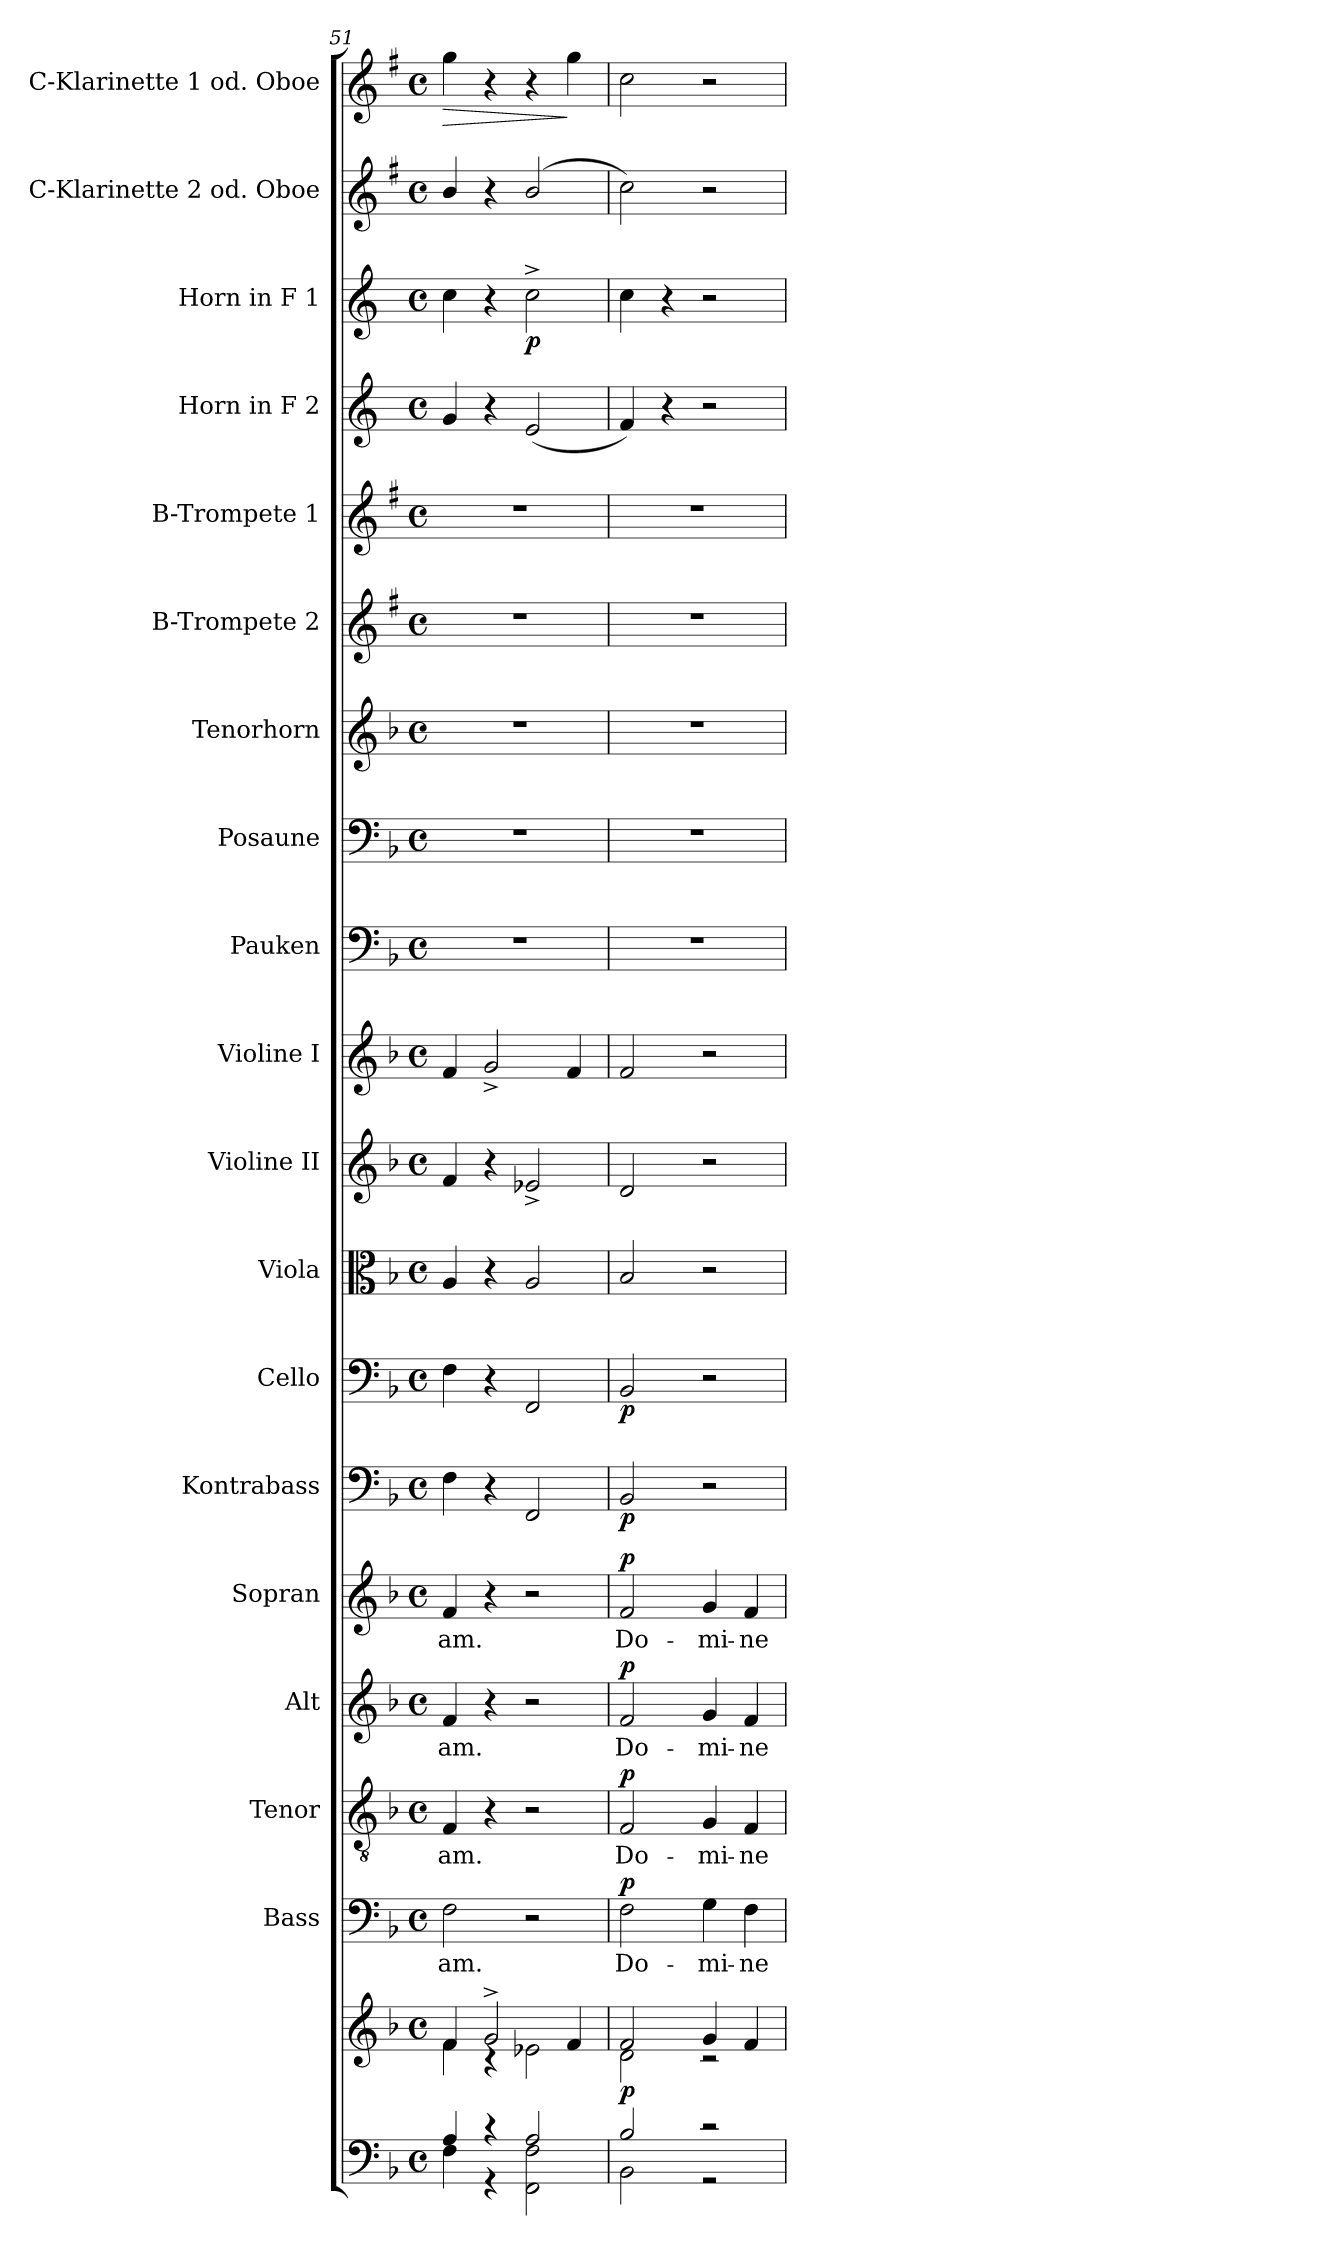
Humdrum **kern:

**kern	**kern	**dynam	**kern	**text	**dynam	**kern	**text	**dynam	**kern	**text	**dynam	**kern	**text	**dynam	**kern	**dynam	**kern	**dynam	**kern	**kern	**kern	**kern	**kern	**kern	**kern	**kern	**kern	**kern	**dynam	**kern	**kern	**dynam
*part19	*part19	*part19	*part18	*part18	*part18	*part17	*part17	*part17	*part16	*part16	*part16	*part15	*part15	*part15	*part14	*part14	*part13	*part13	*part12	*part11	*part10	*part9	*part8	*part7	*part6	*part5	*part4	*part3	*part3	*part2	*part1	*part1
*staff20	*staff19	*staff19/20	*staff18	*staff18	*staff18	*staff17	*staff17	*staff17	*staff16	*staff16	*staff16	*staff15	*staff15	*staff15	*staff14	*staff14	*staff13	*staff13	*staff12	*staff11	*staff10	*staff9	*staff8	*staff7	*staff6	*staff5	*staff4	*staff3	*staff3	*staff2	*staff1	*staff1
*	*	*	*I"Bass	*	*	*I"Tenor	*	*	*I"Alt	*	*	*I"Sopran	*	*	*I"Kontrabass	*	*I"Cello	*	*I"Viola	*I"Violine II	*I"Violine I	*I"Pauken	*I"Posaune	*I"Tenorhorn	*I"B-Trompete 2	*I"B-Trompete 1	*I"Horn in F 2	*I"Horn in F 1	*	*I"C-Klarinette 2 od. Oboe	*I"C-Klarinette 1 od. Oboe	*
*	*	*	*I'B.	*	*	*I'T.	*	*	*I'A.	*	*	*I'S.	*	*	*I'Kb.	*	*	*	*I'Vla.	*I'Vl. II	*I'Vl. I	*I'Pk.	*I'Pos.	*I'T. Hrn.	*I'B Trp. 2	*I'B Trp. 1	*	*	*	*I'C Kl. 2	*I'C Kl. 1	*
*clefF4	*clefG2	*	*clefF4	*	*	*clefGv2	*	*	*clefG2	*	*	*clefG2	*	*	*clefF4	*	*clefF4	*	*clefC3	*clefG2	*clefG2	*clefF4	*clefF4	*clefG2	*clefG2	*clefG2	*clefG2	*clefG2	*	*clefG2	*clefG2	*
*	*	*	*	*	*	*	*	*	*	*	*	*	*	*	*ITrd7c12	*	*	*	*	*	*	*	*	*ITrd8c14	*ITrd1c2	*ITrd1c2	*ITrd4c7	*ITrd4c7	*	*ITrd1c2	*ITrd1c2	*
*k[b-]	*k[b-]	*	*k[b-]	*	*	*k[b-]	*	*	*k[b-]	*	*	*k[b-]	*	*	*k[b-]	*	*k[b-]	*	*k[b-]	*k[b-]	*k[b-]	*k[b-]	*k[b-]	*k[b-]	*k[b-]	*k[b-]	*k[b-]	*k[b-]	*	*k[b-]	*k[b-]	*
*F:	*F:	*	*F:	*	*	*F:	*	*	*F:	*	*	*F:	*	*	*F:	*	*F:	*	*F:	*F:	*F:	*F:	*F:	*F:	*F:	*F:	*F:	*F:	*	*F:	*F:	*
*M4/4	*M4/4	*	*M4/4	*	*	*M4/4	*	*	*M4/4	*	*	*M4/4	*	*	*M4/4	*	*M4/4	*	*M4/4	*M4/4	*M4/4	*M4/4	*M4/4	*M4/4	*M4/4	*M4/4	*M4/4	*M4/4	*	*M4/4	*M4/4	*
*met(c)	*met(c)	*	*met(c)	*	*	*met(c)	*	*	*met(c)	*	*	*met(c)	*	*	*met(c)	*	*met(c)	*	*met(c)	*met(c)	*met(c)	*met(c)	*met(c)	*met(c)	*met(c)	*met(c)	*met(c)	*met(c)	*	*met(c)	*met(c)	*
=51	=51	=51	=51	=51	=51	=51	=51	=51	=51	=51	=51	=51	=51	=51	=51	=51	=51	=51	=51	=51	=51	=51	=51	=51	=51	=51	=51	=51	=51	=51	=51	=51
*^	*^	*	*	*	*	*	*	*	*	*	*	*	*	*	*	*	*	*	*	*	*	*	*	*	*	*	*	*	*	*	*	*
!	!	!	!	!	!	!LO:LY:b	!	!	!LO:LY:b	!	!	!LO:LY:b	!	!	!LO:LY:b	!	!	!	!	!	!	!	!	!	!	!	!	!	!	!	!	!	!	!LO:HP:b
4A/	4F\	4f/	4f\	.	2F\	-am.	.	4F/	-am.	.	4f/	-am.	.	4f/	-am.	.	4FF\	.	4F\	.	4A/	4f/	4f/	1r	1r	1r	1r	1r	4c/	4f\	.	4a/	4ff\	>
4r	4r	2g^>/	4rB	.	.	.	.	4r	.	.	4r	.	.	4r	.	.	4r	.	4r	.	4r	4r	2g^</	.	.	.	.	.	4r	4r	.	4r	4r	.
!	!	!	!	!	!	!	!	!	!	!	!	!	!	!	!	!	!	!	!	!	!	!	!	!	!	!	!	!	!	!	!LO:DY:b	!	!	!
2A/	2FF\ 2F\	.	2e-X\	.	2r	.	.	2r	.	.	2r	.	.	2r	.	.	2FFF/	.	2FF/	.	2A/	2e-X^</	.	.	.	.	.	.	(<2A/	2f^>\	p	(2a/	4r	.
.	.	4f/	.	.	.	.	.	.	.	.	.	.	.	.	.	.	.	.	.	.	.	.	4f/	.	.	.	.	.	.	.	.	.	4ff\	]
=52	=52	=52	=52	=52	=52	=52	=52	=52	=52	=52	=52	=52	=52	=52	=52	=52	=52	=52	=52	=52	=52	=52	=52	=52	=52	=52	=52	=52	=52	=52	=52	=52	=52	=52
!	!	!	!	!LO:DY:b	!	!LO:LY:b	!LO:DY:a	!	!LO:LY:b	!LO:DY:a	!	!LO:LY:b	!LO:DY:a	!	!LO:LY:b	!LO:DY:a	!	!LO:DY:b	!	!LO:DY:b	!	!	!	!	!	!	!	!	!	!	!	!	!	!
2B-/	2BB-\	2f/	2d\	p	2F\	Do-	p	2F/	Do-	p	2f/	Do-	p	2f/	Do-	p	2BBB-/	p	2BB-/	p	2B-/	2d/	2f/	1r	1r	1r	1r	1r	4B-/)	4f\	.	2b-\)	2b-\	.
.	.	.	.	.	.	.	.	.	.	.	.	.	.	.	.	.	.	.	.	.	.	.	.	.	.	.	.	.	4r	4r	.	.	.	.
!	!	!	!	!	!	!LO:LY:b	!	!	!LO:LY:b	!	!	!LO:LY:b	!	!	!LO:LY:b	!	!	!	!	!	!	!	!	!	!	!	!	!	!	!	!	!	!	!
2r	2r	4g/	2rc	.	4G\	-mi-	.	4G/	-mi-	.	4g/	-mi-	.	4g/	-mi-	.	2r	.	2r	.	2r	2r	2r	.	.	.	.	.	2r	2r	.	2r	2r	.
!	!	!	!	!	!	!LO:LY:b	!	!	!LO:LY:b	!	!	!LO:LY:b	!	!	!LO:LY:b	!	!	!	!	!	!	!	!	!	!	!	!	!	!	!	!	!	!	!
.	.	4f/	.	.	4F\	-ne	.	4F/	-ne	.	4f/	-ne	.	4f/	-ne	.	.	.	.	.	.	.	.	.	.	.	.	.	.	.	.	.	.	.
*v	*v	*	*	*	*	*	*	*	*	*	*	*	*	*	*	*	*	*	*	*	*	*	*	*	*	*	*	*	*	*	*	*	*	*
*	*v	*v	*	*	*	*	*	*	*	*	*	*	*	*	*	*	*	*	*	*	*	*	*	*	*	*	*	*	*	*	*	*	*
=	=	=	=	=	=	=	=	=	=	=	=	=	=	=	=	=	=	=	=	=	=	=	=	=	=	=	=	=	=	=	=	=
*-	*-	*-	*-	*-	*-	*-	*-	*-	*-	*-	*-	*-	*-	*-	*-	*-	*-	*-	*-	*-	*-	*-	*-	*-	*-	*-	*-	*-	*-	*-	*-	*-
